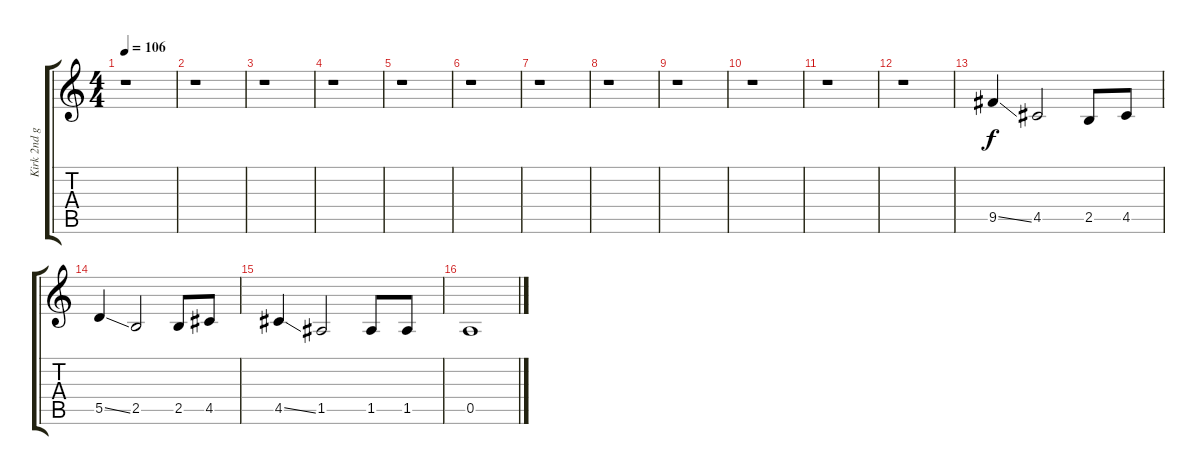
\track ("Kirk 2nd guitar" "Kirk 2nd g") {instrument distortionguitar}
\staff {score tabs}
\tuning (E4 B3 G3 D3 A2 E2) {hide}
\ts (4 4)
\tempo 106
\clef g2
\ks c
r.1{dy f} |
r.1 |
r.1 |
r.1 |
r.1 |
r.1 |
r.1 |
r.1 |
r.1 |
r.1 |
r.1 |
r.1 |
9.5{ss}.4 4.5.2 2.5.8 4.5.8 |
5.5{ss}.4 2.5.2 2.5.8 4.5.8 |
4.5{ss}.4 1.5.2 1.5.8 1.5.8 |
0.5.1
